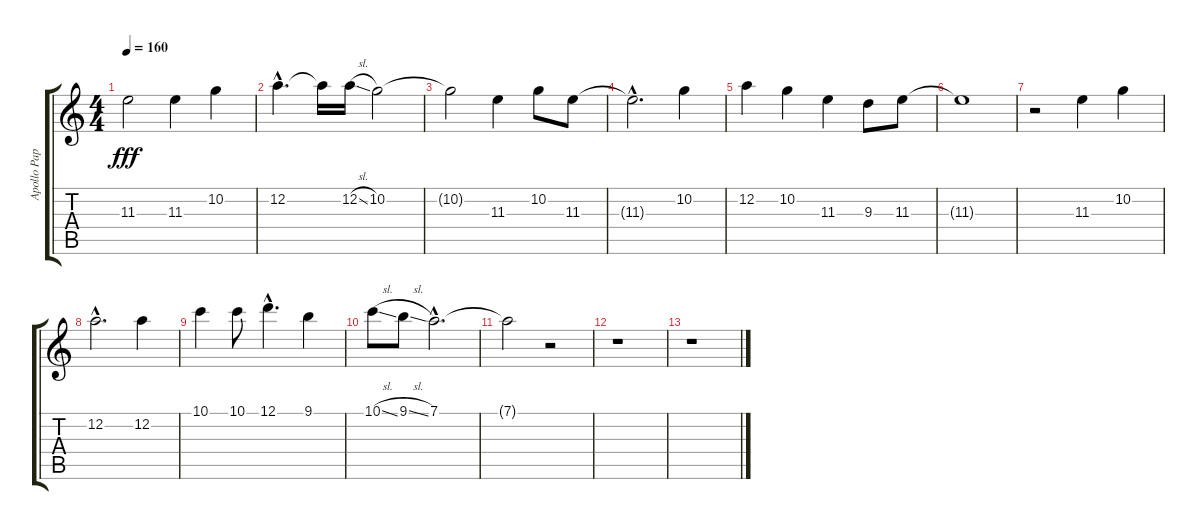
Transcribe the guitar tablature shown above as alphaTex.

\track ("Apollo Papathanasio" "Apollo Pap") {instrument overdrivenguitar}
\staff {score tabs}
\tuning (D4 A3 F3 C3 G2 D2) {hide}
\ts (4 4)
\tempo 160
\clef g2
\ks aminor
11.3.2{dy fff} 11.3.4 10.2.4 |
12.2{hac}.4{d} 12.2{t}.16 12.2{sl}.16 10.2.2 |
10.2{t}.2 11.3.4 10.2.8 11.3.8 |
11.3{hac t}.2{d} 10.2.4 |
12.2.4 10.2.4 11.3.4 9.3.8 11.3.8 |
11.3{t}.1 |
r.2 11.3.4 10.2.4 |
12.2{hac}.2{d} 12.2.4 |
10.1.4 10.1.8 12.1{hac}.4{d} 9.1.4 |
10.1{sl}.8 9.1{sl}.8 7.1{hac}.2{d} |
7.1{t}.2 r.2 |
r.1 |
r.1
